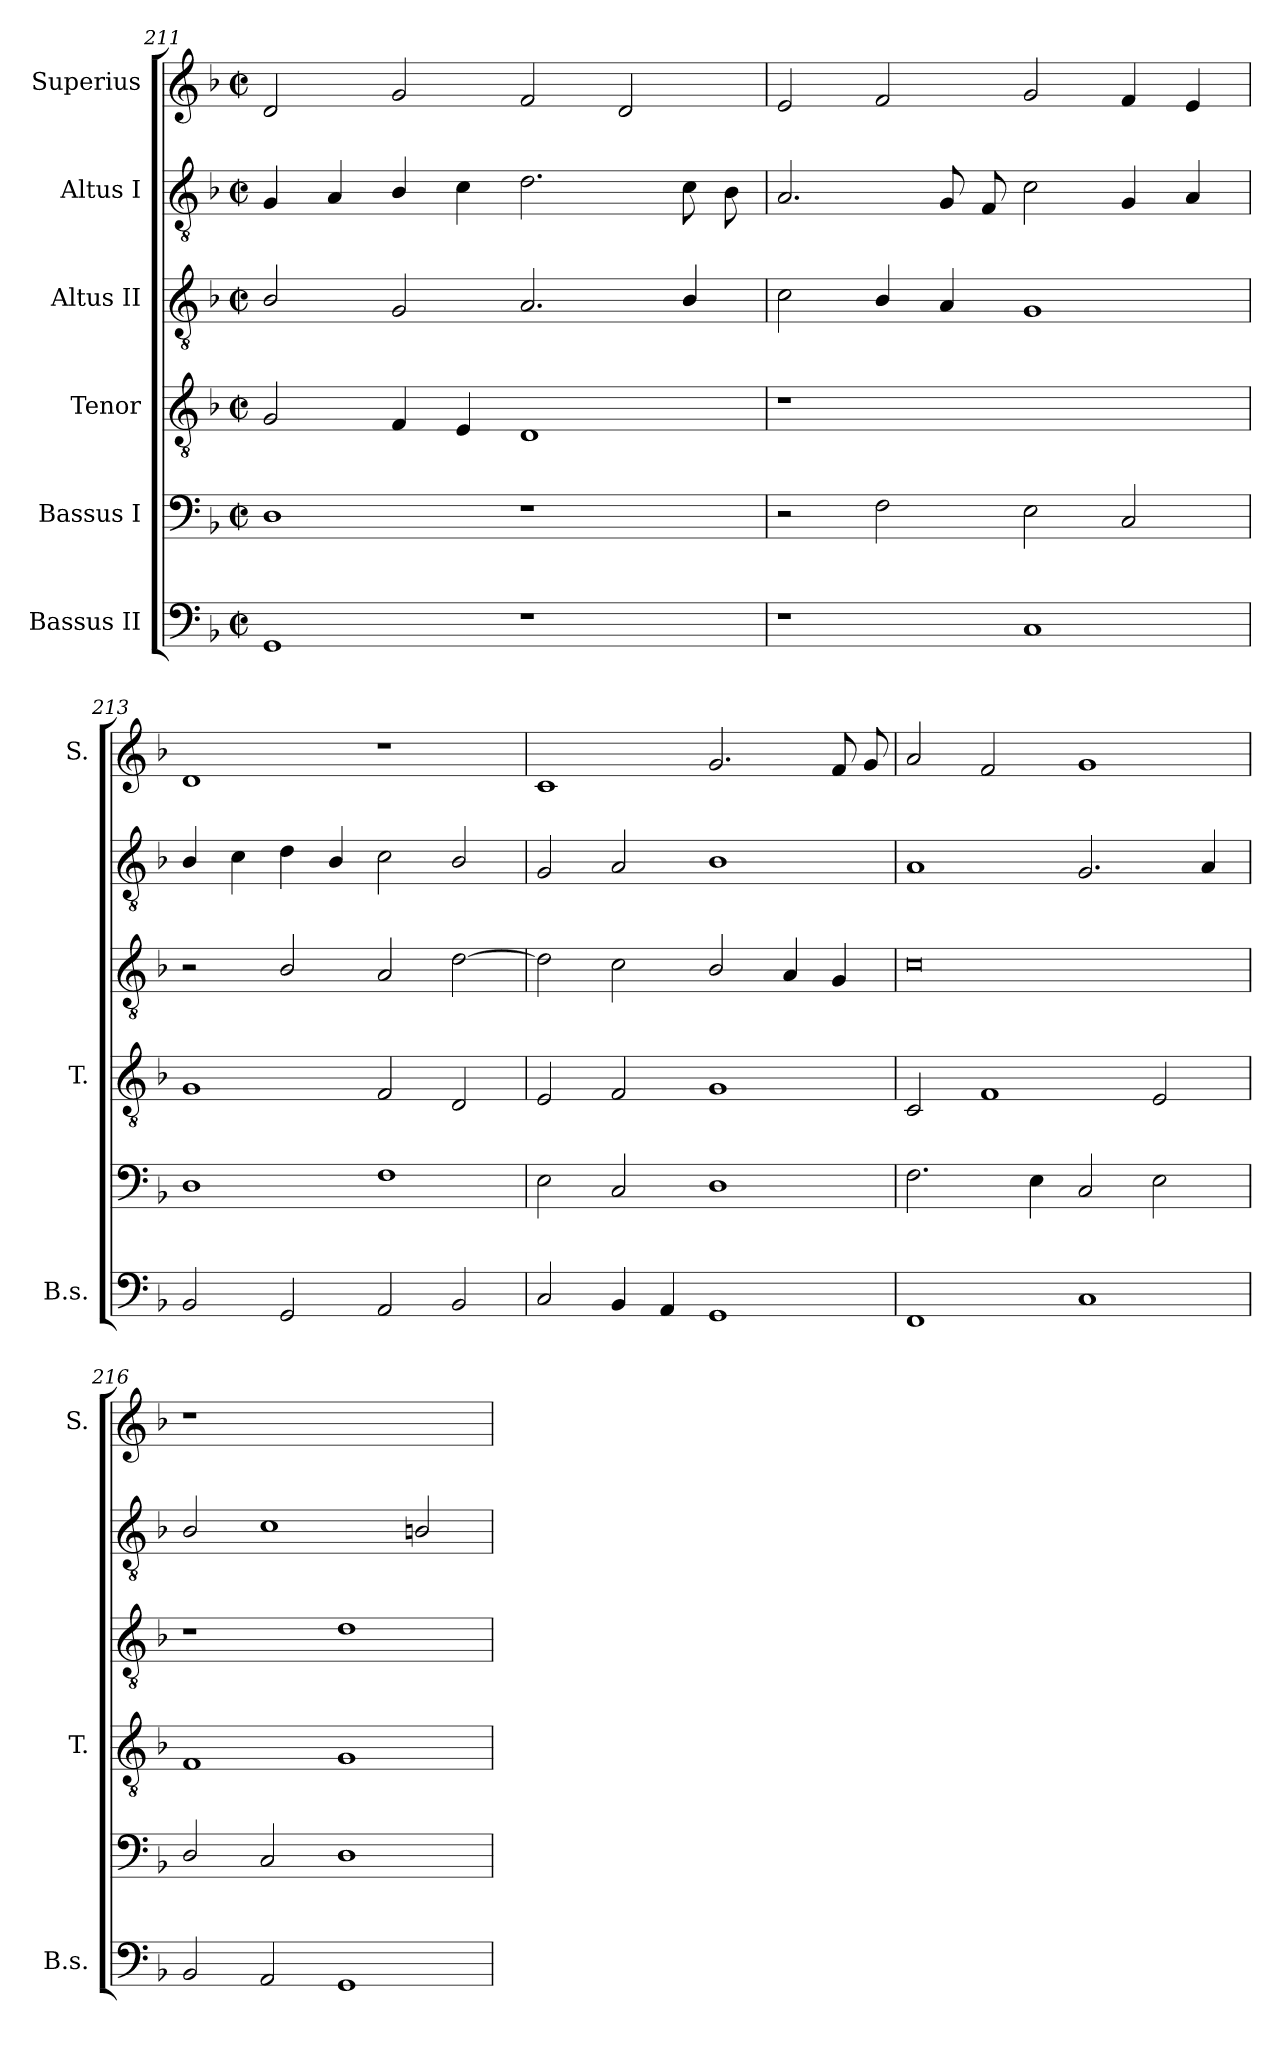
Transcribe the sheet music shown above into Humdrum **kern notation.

**kern	**kern	**kern	**kern	**kern	**kern
*part6	*part5	*part4	*part3	*part2	*part1
*staff6	*staff5	*staff4	*staff3	*staff2	*staff1
*I"Bassus II	*I"Bassus I	*I"Tenor	*I"Altus II	*I"Altus I	*I"Superius
*I'B.s.	*	*I'T.	*	*	*I'S.
*clefF4	*clefF4	*clefGv2	*clefGv2	*clefGv2	*clefG2
*	*	*ITrd7c12	*ITrd7c12	*ITrd7c12	*
*k[b-]	*k[b-]	*k[b-]	*k[b-]	*k[b-]	*k[b-]
*d:	*d:	*d:	*d:	*d:	*d:
*M2/2	*M2/2	*M2/2	*M2/2	*M2/2	*M2/2
*met(c|)	*met(c|)	*met(c|)	*met(c|)	*met(c|)	*met(c|)
=211	=211	=211	=211	=211	=211
1GGi	1Di	2GGi/	2BB-i/	4GGi/	2di/
.	.	.	.	4AAi/	.
.	.	4FFi/	2GGi/	4BB-i/	2gi/
.	.	4EEi/	.	4Ci\	.
1r	1r	1DDi	2.AAi/	2.Di\	2fi/
.	.	.	.	.	2di/
.	.	.	4BB-i/	8Ci\	.
.	.	.	.	8BB-i\	.
!!LO:PB:g=z
=212	=212	=212	=212	=212	=212
!	!	!LO:N:vis=1	!	!	!
1r	2r	1r	2Ci\	2.AAi/	2ei/
.	2Fi\	.	4BB-i/	.	2fi/
.	.	.	4AAi/	8GGi/	.
.	.	.	.	8FFi/	.
1Ci	2Ei\	1ryy	1GGi	2Ci\	2gi/
.	2Ci/	.	.	4GGi/	4fi/
.	.	.	.	4AAi/	4ei/
=213	=213	=213	=213	=213	=213
2BB-i/	1Di	1GGi	2r	4BB-i/	1di
.	.	.	.	4Ci\	.
2GGi/	.	.	2BB-i/	4Di\	.
.	.	.	.	4BB-i/	.
2AAi/	1Fi	2FFi/	2AAi/	2Ci\	1r
2BB-i/	.	2DDi/	[>2Di\	2BB-i/	.
=214	=214	=214	=214	=214	=214
2Ci/	2Ei\	2EEi/	2Di\]	2GGi/	1ci
4BB-i/	2Ci/	2FFi/	2Ci\	2AAi/	.
4AAi/	.	.	.	.	.
1GGi	1Di	1GGi	2BB-i/	1BB-i	2.gi/
.	.	.	4AAi/	.	.
.	.	.	4GGi/	.	8fi/
.	.	.	.	.	8gi/
=215	=215	=215	=215	=215	=215
1FFi	2.Fi\	2CCi/	0Ci	1AAi	2ai/
.	.	1FFi	.	.	2fi/
.	4Ei\	.	.	.	.
1Ci	2Ci/	.	.	2.GGi/	1gi
.	2Ei\	2EEi/	.	.	.
.	.	.	.	4AAi/	.
!!LO:LB:g=z
=216	=216	=216	=216	=216	=216
!	!	!	!	!	!LO:N:vis=1
2BB-i/	2Di/	1FFi	1r	2BB-i/	1r
2AAi/	2Ci/	.	.	1Ci	.
1GGi	1Di	1GGi	1Di	.	1ryy
.	.	.	.	2BBni/	.
=	=	=	=	=	=
*-	*-	*-	*-	*-	*-
